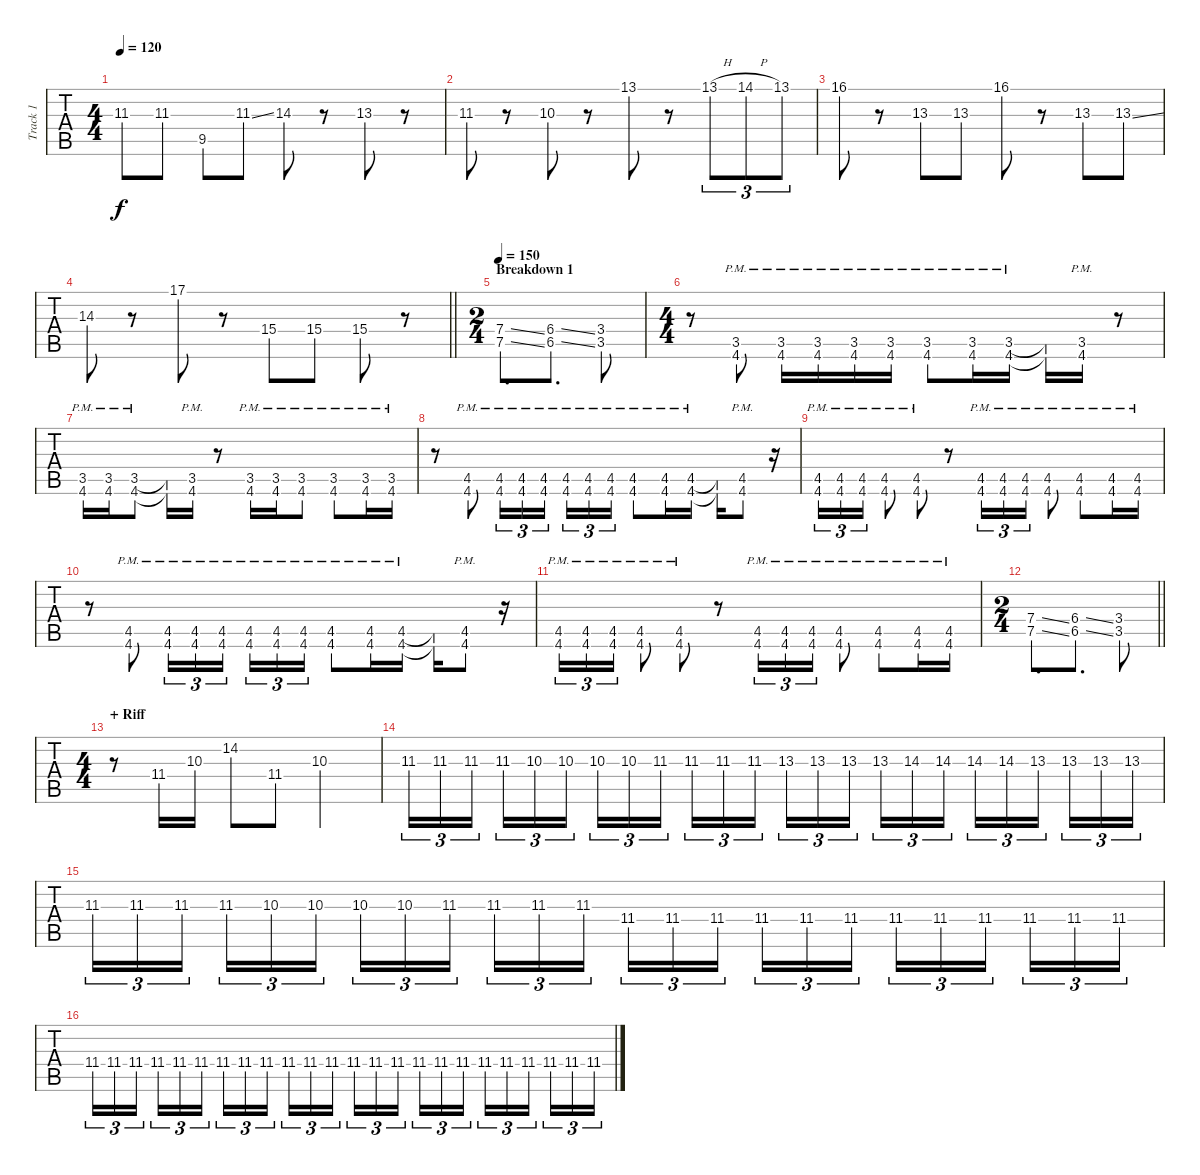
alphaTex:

\track ("Track 1" "Track 1") {instrument overdrivenguitar}
\staff {tabs}
\tuning (Bb3 F3 Db3 Ab2 Eb2 Ab1) {hide}
\ts (4 4)
\tempo 120
\clef f4
\ks c
11.3.8{dy f} 11.3.8 9.5.8 11.3{ss}.8 14.3.8 r.8 13.3.8 r.8 |
11.3.8 r.8 10.3.8 r.8 13.1.8 r.8 13.1{h}.8{tu (3 2)} 14.1{h}.8{tu (3 2)} 13.1.8{tu (3 2)} |
16.1.8 r.8 13.3.8 13.3.8 16.1.8 r.8 13.3.8 13.3{ss}.8 |
\barLineRight lightlight
14.3.8 r.8 17.1.8 r.8 15.4.8 15.4.8 15.4.8 r.8 |
\ts (2 4)
\section ("" "Breakdown 1")
\tempo 150
(7.4{ss} 7.5{ss}).8{d} (6.4{ss} 6.5{ss}).8{d} (3.4 3.5).8 |
\ts (4 4)
r.8 (3.5{pm} 4.6{pm}).8 (3.5{pm} 4.6{pm}).16 (3.5{pm} 4.6{pm}).16 (3.5{pm} 4.6{pm}).16 (3.5{pm} 4.6{pm}).16 (3.5{pm} 4.6{pm}).8 (3.5{pm} 4.6{pm}).16 (3.5{pm} 4.6{pm}).16 (3.5{t} 4.6{t}).16 (3.5{pm} 4.6{pm}).16 r.8 |
(3.5{pm} 4.6{pm}).16 (3.5{pm} 4.6{pm}).16 (3.5{pm} 4.6{pm}).8 (3.5{t} 4.6{t}).16 (3.5{pm} 4.6{pm}).16 r.8 (3.5{pm} 4.6{pm}).16 (3.5{pm} 4.6{pm}).16 (3.5{pm} 4.6{pm}).8 (3.5{pm} 4.6{pm}).8 (3.5{pm} 4.6{pm}).16 (3.5{pm} 4.6{pm}).16 |
r.8 (4.5{pm} 4.6{pm}).8 (4.5{pm} 4.6{pm}).16{tu (3 2)} (4.5{pm} 4.6{pm}).16{tu (3 2)} (4.5{pm} 4.6{pm}).16{tu (3 2) beam splitsecondary} (4.5{pm} 4.6{pm}).16{tu (3 2)} (4.5{pm} 4.6{pm}).16{tu (3 2)} (4.5{pm} 4.6{pm}).16{tu (3 2)} (4.5{pm} 4.6{pm}).8 (4.5{pm} 4.6{pm}).16 (4.5{pm} 4.6{pm}).16 (4.5{t} 4.6{t}).16 (4.5{pm} 4.6{pm}).8 r.16 |
(4.5{pm} 4.6{pm}).16{tu (3 2)} (4.5{pm} 4.6{pm}).16{tu (3 2)} (4.5{pm} 4.6{pm}).16{tu (3 2)} (4.5{pm} 4.6{pm}).8 (4.5{pm} 4.6{pm}).8 r.8 (4.5{pm} 4.6{pm}).16{tu (3 2)} (4.5{pm} 4.6{pm}).16{tu (3 2)} (4.5{pm} 4.6{pm}).16{tu (3 2)} (4.5{pm} 4.6{pm}).8 (4.5{pm} 4.6{pm}).8 (4.5{pm} 4.6{pm}).16 (4.5{pm} 4.6{pm}).16 |
r.8 (4.5{pm} 4.6{pm}).8 (4.5{pm} 4.6{pm}).16{tu (3 2)} (4.5{pm} 4.6{pm}).16{tu (3 2)} (4.5{pm} 4.6{pm}).16{tu (3 2) beam splitsecondary} (4.5{pm} 4.6{pm}).16{tu (3 2)} (4.5{pm} 4.6{pm}).16{tu (3 2)} (4.5{pm} 4.6{pm}).16{tu (3 2)} (4.5{pm} 4.6{pm}).8 (4.5{pm} 4.6{pm}).16 (4.5{pm} 4.6{pm}).16 (4.5{t} 4.6{t}).16 (4.5{pm} 4.6{pm}).8 r.16 |
(4.5{pm} 4.6{pm}).16{tu (3 2)} (4.5{pm} 4.6{pm}).16{tu (3 2)} (4.5{pm} 4.6{pm}).16{tu (3 2)} (4.5{pm} 4.6{pm}).8 (4.5{pm} 4.6{pm}).8 r.8 (4.5{pm} 4.6{pm}).16{tu (3 2)} (4.5{pm} 4.6{pm}).16{tu (3 2)} (4.5{pm} 4.6{pm}).16{tu (3 2)} (4.5{pm} 4.6{pm}).8 (4.5{pm} 4.6{pm}).8 (4.5{pm} 4.6{pm}).16 (4.5{pm} 4.6{pm}).16 |
\ts (2 4)
\barLineRight lightlight
(7.4{ss} 7.5{ss}).8{d} (6.4{ss} 6.5{ss}).8{d} (3.4 3.5).8 |
\ts (4 4)
\section ("" "+ Riff")
r.8 11.4.16 10.3.16 14.2.8 11.4.8 10.3.2 |
11.3.16{tu (3 2)} 11.3.16{tu (3 2)} 11.3.16{tu (3 2) beam splitsecondary} 11.3.16{tu (3 2)} 10.3.16{tu (3 2)} 10.3.16{tu (3 2)} 10.3.16{tu (3 2)} 10.3.16{tu (3 2)} 11.3.16{tu (3 2) beam splitsecondary} 11.3.16{tu (3 2)} 11.3.16{tu (3 2)} 11.3.16{tu (3 2)} 13.3.16{tu (3 2)} 13.3.16{tu (3 2)} 13.3.16{tu (3 2) beam splitsecondary} 13.3.16{tu (3 2)} 14.3.16{tu (3 2)} 14.3.16{tu (3 2)} 14.3.16{tu (3 2)} 14.3.16{tu (3 2)} 13.3.16{tu (3 2) beam splitsecondary} 13.3.16{tu (3 2)} 13.3.16{tu (3 2)} 13.3.16{tu (3 2)} |
11.3.16{tu (3 2)} 11.3.16{tu (3 2)} 11.3.16{tu (3 2) beam splitsecondary} 11.3.16{tu (3 2)} 10.3.16{tu (3 2)} 10.3.16{tu (3 2)} 10.3.16{tu (3 2)} 10.3.16{tu (3 2)} 11.3.16{tu (3 2) beam splitsecondary} 11.3.16{tu (3 2)} 11.3.16{tu (3 2)} 11.3.16{tu (3 2)} 11.4.16{tu (3 2)} 11.4.16{tu (3 2)} 11.4.16{tu (3 2) beam splitsecondary} 11.4.16{tu (3 2)} 11.4.16{tu (3 2)} 11.4.16{tu (3 2)} 11.4.16{tu (3 2)} 11.4.16{tu (3 2)} 11.4.16{tu (3 2) beam splitsecondary} 11.4.16{tu (3 2)} 11.4.16{tu (3 2)} 11.4.16{tu (3 2)} |
11.4.16{tu (3 2)} 11.4.16{tu (3 2)} 11.4.16{tu (3 2) beam splitsecondary} 11.4.16{tu (3 2)} 11.4.16{tu (3 2)} 11.4.16{tu (3 2)} 11.4.16{tu (3 2)} 11.4.16{tu (3 2)} 11.4.16{tu (3 2) beam splitsecondary} 11.4.16{tu (3 2)} 11.4.16{tu (3 2)} 11.4.16{tu (3 2)} 11.4.16{tu (3 2)} 11.4.16{tu (3 2)} 11.4.16{tu (3 2) beam splitsecondary} 11.4.16{tu (3 2)} 11.4.16{tu (3 2)} 11.4.16{tu (3 2)} 11.4.16{tu (3 2)} 11.4.16{tu (3 2)} 11.4.16{tu (3 2) beam splitsecondary} 11.4.16{tu (3 2)} 11.4.16{tu (3 2)} 11.4.16{tu (3 2)}
